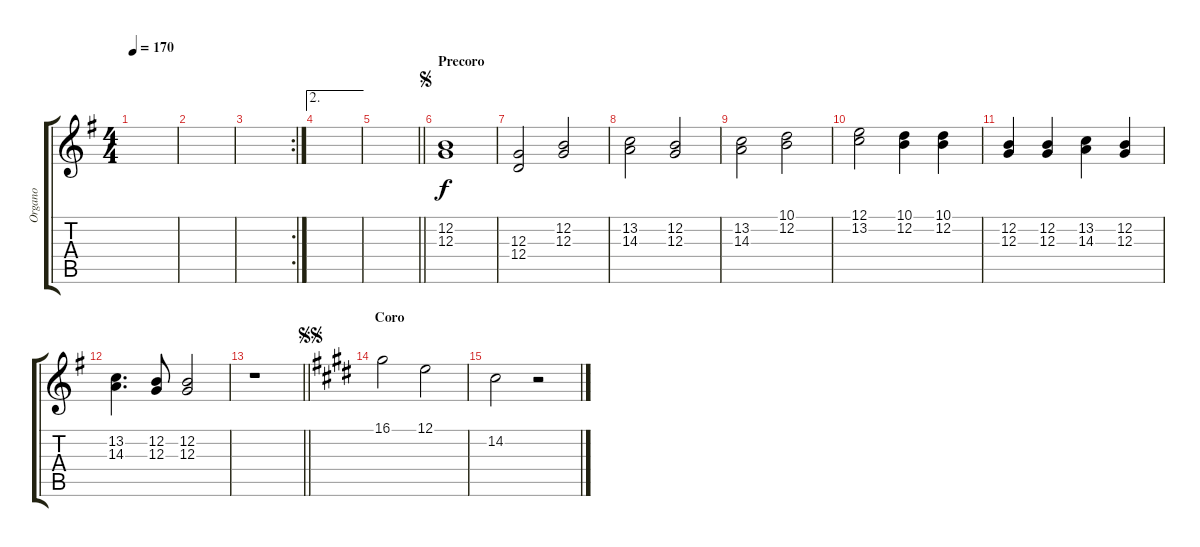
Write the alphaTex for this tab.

\track ("Organo" "Organo") {instrument churchorgan}
\staff {score tabs}
\tuning (E4 B3 G3 D3 A2 E2) {hide}
\ts (4 4)
\tempo 170
\clef g2
\ks g
|
|
\rc 2
|
\ae 2
|
\barLineRight lightlight
|
\section ("" "Precoro")
\jump segno
(12.2 12.3).1 |
(12.3 12.4).2 (12.2 12.3).2 |
(13.2 14.3).2 (12.2 12.3).2 |
(13.2 14.3).2 (10.1 12.2).2 |
(12.1 13.2).2 (10.1 12.2).4 (10.1 12.2).4 |
(12.2 12.3).4 (12.2 12.3).4 (13.2 14.3).4 (12.2 12.3).4 |
(13.2 14.3).4{d} (12.2 12.3).8 (12.2 12.3).2 |
\barLineRight lightlight
r.1 |
\section ("" "Coro")
\jump segnosegno
\ks e
16.1.2 12.1.2 |
14.2.2 r.2
